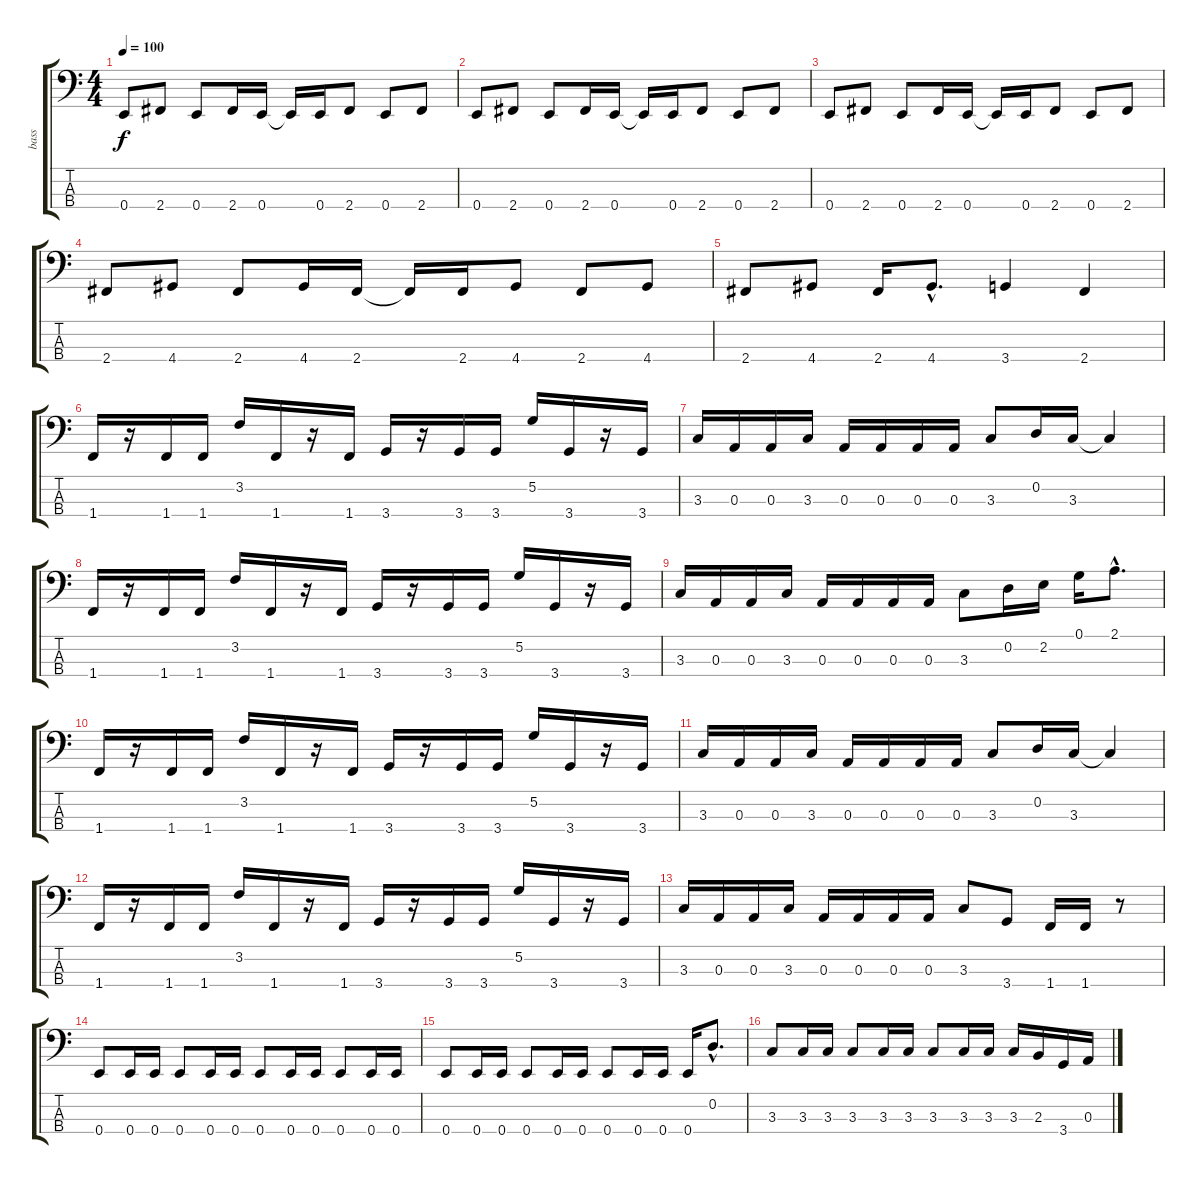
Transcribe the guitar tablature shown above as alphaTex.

\track ("bass" "bass") {instrument electricbasspick}
\staff {score tabs}
\tuning (G2 D2 A1 E1) {hide}
\ts (4 4)
\tempo 100
\clef f4
\ks c
0.4.8{dy f} 2.4.8 0.4.8 2.4.16 0.4.16 0.4{t}.16 0.4.16 2.4.8 0.4.8 2.4.8 |
0.4.8 2.4.8 0.4.8 2.4.16 0.4.16 0.4{t}.16 0.4.16 2.4.8 0.4.8 2.4.8 |
0.4.8 2.4.8 0.4.8 2.4.16 0.4.16 0.4{t}.16 0.4.16 2.4.8 0.4.8 2.4.8 |
2.4.8 4.4.8 2.4.8 4.4.16 2.4.16 2.4{t}.16 2.4.16 4.4.8 2.4.8 4.4.8 |
2.4.8 4.4.8 2.4.16 4.4{hac}.8{d} 3.4.4 2.4.4 |
1.4.16 r.16 1.4.16 1.4.16 3.2.16 1.4.16 r.16 1.4.16 3.4.16 r.16 3.4.16 3.4.16 5.2.16 3.4.16 r.16 3.4.16 |
3.3.16 0.3.16 0.3.16 3.3.16 0.3.16 0.3.16 0.3.16 0.3.16 3.3.8 0.2.16 3.3.16 3.3{t}.4 |
1.4.16 r.16 1.4.16 1.4.16 3.2.16 1.4.16 r.16 1.4.16 3.4.16 r.16 3.4.16 3.4.16 5.2.16 3.4.16 r.16 3.4.16 |
3.3.16 0.3.16 0.3.16 3.3.16 0.3.16 0.3.16 0.3.16 0.3.16 3.3.8 0.2.16 2.2.16 0.1.16 2.1{hac}.8{d} |
1.4.16 r.16 1.4.16 1.4.16 3.2.16 1.4.16 r.16 1.4.16 3.4.16 r.16 3.4.16 3.4.16 5.2.16 3.4.16 r.16 3.4.16 |
3.3.16 0.3.16 0.3.16 3.3.16 0.3.16 0.3.16 0.3.16 0.3.16 3.3.8 0.2.16 3.3.16 3.3{t}.4 |
1.4.16 r.16 1.4.16 1.4.16 3.2.16 1.4.16 r.16 1.4.16 3.4.16 r.16 3.4.16 3.4.16 5.2.16 3.4.16 r.16 3.4.16 |
3.3.16 0.3.16 0.3.16 3.3.16 0.3.16 0.3.16 0.3.16 0.3.16 3.3.8 3.4.8 1.4.16 1.4.16 r.8 |
0.4.8 0.4.16 0.4.16 0.4.8 0.4.16 0.4.16 0.4.8 0.4.16 0.4.16 0.4.8 0.4.16 0.4.16 |
0.4.8 0.4.16 0.4.16 0.4.8 0.4.16 0.4.16 0.4.8 0.4.16 0.4.16 0.4.16 0.2{hac}.8{d} |
3.3.8 3.3.16 3.3.16 3.3.8 3.3.16 3.3.16 3.3.8 3.3.16 3.3.16 3.3.16 2.3.16 3.4.16 0.3.16
